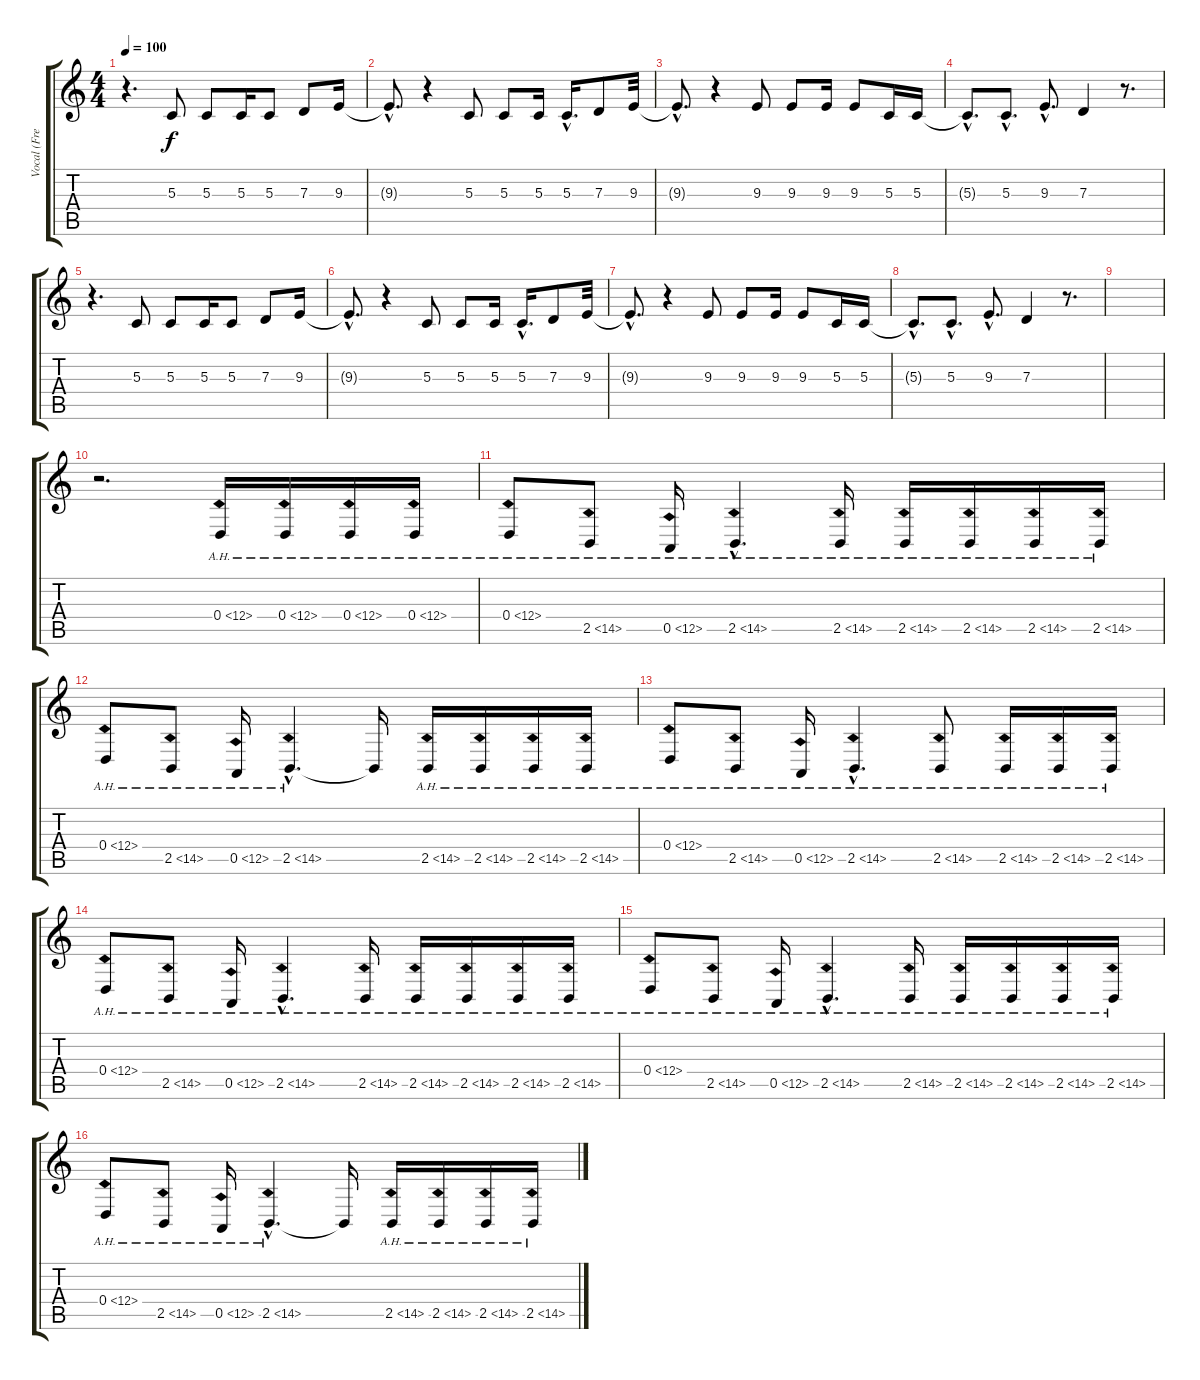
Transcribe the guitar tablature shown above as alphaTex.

\track ("Vocal (Fred)" "Vocal (Fre") {instrument synthvoice}
\staff {score tabs}
\tuning (E4 B3 G3 D3 A2 E2) {hide}
\ts (4 4)
\tempo 100
\clef g2
\ks c
r.4{d dy f} 5.3.8 5.3.8 5.3.16 5.3.8 7.3.8 9.3.16 |
9.3{hac t}.8{d} r.4 5.3.8 5.3.8 5.3.16 5.3{hac}.16{d} 7.3.8 9.3.32 |
9.3{hac t}.8{d} r.4 9.3.8 9.3.8 9.3.16 9.3.8 5.3.16 5.3.16 |
5.3{hac t}.8{d} 5.3{hac}.8{d} 9.3{hac}.8{d} 7.3.4 r.8{d} |
r.4{d} 5.3.8 5.3.8 5.3.16 5.3.8 7.3.8 9.3.16 |
9.3{hac t}.8{d} r.4 5.3.8 5.3.8 5.3.16 5.3{hac}.16{d} 7.3.8 9.3.32 |
9.3{hac t}.8{d} r.4 9.3.8 9.3.8 9.3.16 9.3.8 5.3.16 5.3.16 |
5.3{hac t}.8{d} 5.3{hac}.8{d} 9.3{hac}.8{d} 7.3.4 r.8{d} |
|
r.2{d} 0.4{ah 12}.16 0.4{ah 12}.16 0.4{ah 12}.16 0.4{ah 12}.16 |
0.4{ah 12}.8 2.5{ah 12}.8 0.5{ah 12}.16 2.5{ah 12 hac}.4{d} 2.5{ah 12}.16 2.5{ah 12}.16 2.5{ah 12}.16 2.5{ah 12}.16 2.5{ah 12}.16 |
0.4{ah 12}.8 2.5{ah 12}.8 0.5{ah 12}.16 2.5{ah 12 hac}.4{d} 2.5{t}.16 2.5{ah 12}.16 2.5{ah 12}.16 2.5{ah 12}.16 2.5{ah 12}.16 |
0.4{ah 12}.8 2.5{ah 12}.8 0.5{ah 12}.16 2.5{ah 12 hac}.4{d} 2.5{ah 12}.8 2.5{ah 12}.16 2.5{ah 12}.16 2.5{ah 12}.16 |
0.4{ah 12}.8 2.5{ah 12}.8 0.5{ah 12}.16 2.5{ah 12 hac}.4{d} 2.5{ah 12}.16 2.5{ah 12}.16 2.5{ah 12}.16 2.5{ah 12}.16 2.5{ah 12}.16 |
0.4{ah 12}.8 2.5{ah 12}.8 0.5{ah 12}.16 2.5{ah 12 hac}.4{d} 2.5{ah 12}.16 2.5{ah 12}.16 2.5{ah 12}.16 2.5{ah 12}.16 2.5{ah 12}.16 |
0.4{ah 12}.8 2.5{ah 12}.8 0.5{ah 12}.16 2.5{ah 12 hac}.4{d} 2.5{t}.16 2.5{ah 12}.16 2.5{ah 12}.16 2.5{ah 12}.16 2.5{ah 12}.16
